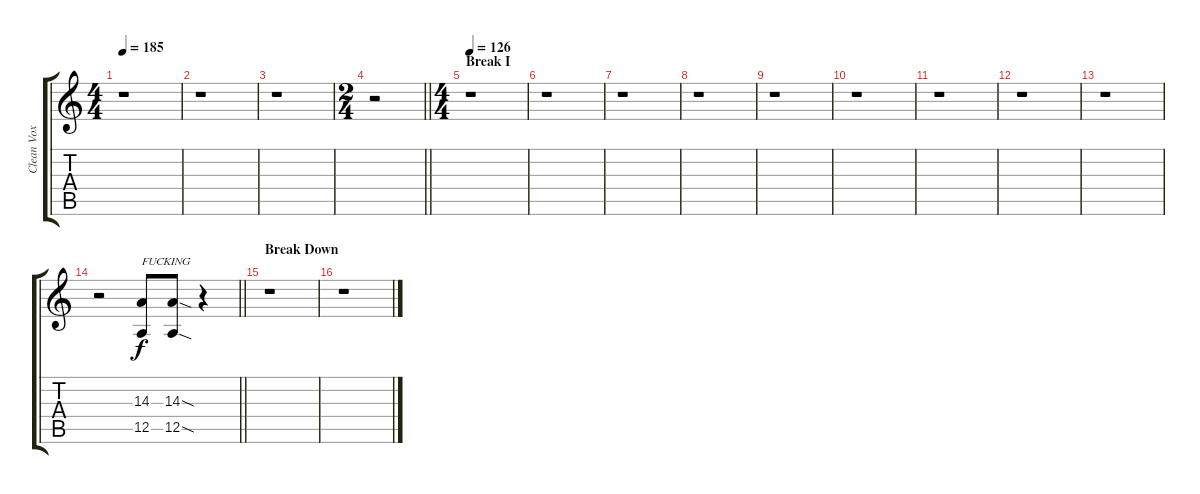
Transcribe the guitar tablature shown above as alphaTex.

\track ("Clean Vox" "Clean Vox") {instrument lead2sawtooth}
\staff {score tabs}
\tuning (E4 B3 G3 D3 A2 D2) {hide}
\ts (4 4)
\tempo 185
\clef g2
\ks c
r.1{dy f} |
r.1 |
r.1 |
\ts (2 4)
\barLineRight lightlight
r.2 |
\ts (4 4)
\section ("" "Break I")
\tempo 126
r.1 |
r.1 |
r.1{volume 11} |
r.1 |
r.1 |
r.1 |
r.1 |
r.1 |
r.1 |
\barLineRight lightlight
r.2 (14.3 12.5).8{txt "FUCKING"} (14.3{sod} 12.5{sod}).8 r.4 |
\section ("" "Break Down")
r.1 |
r.1
